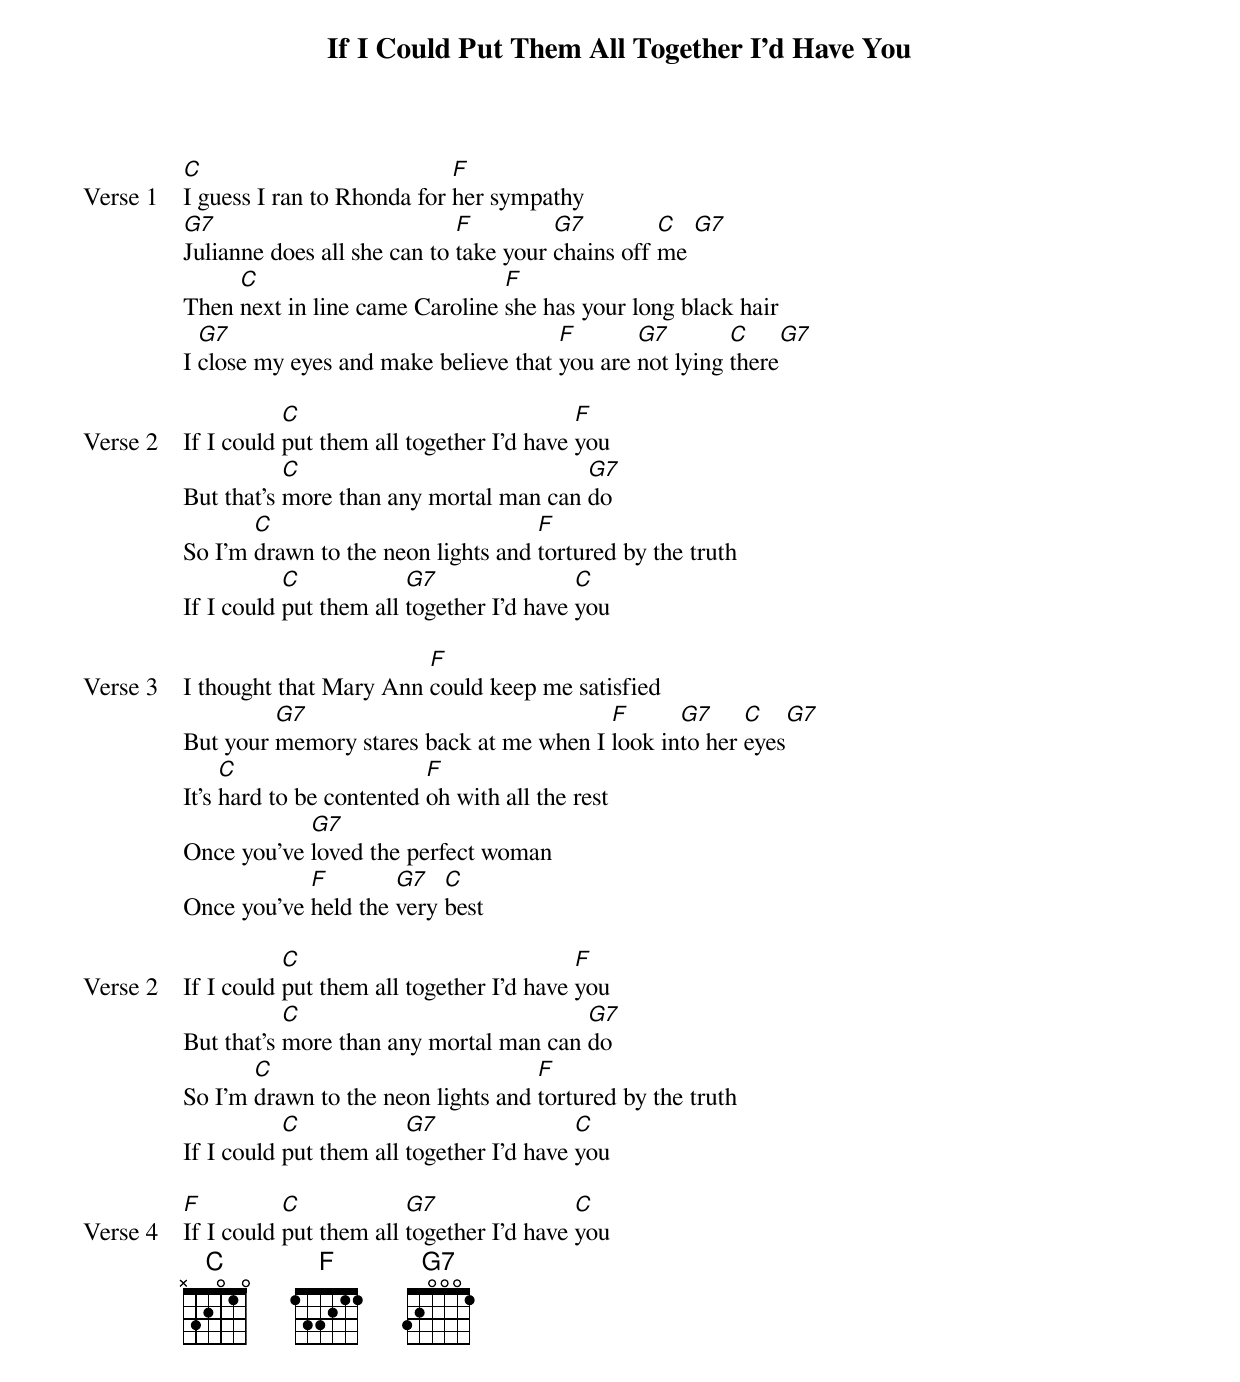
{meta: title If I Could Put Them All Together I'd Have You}
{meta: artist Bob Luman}
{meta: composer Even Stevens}
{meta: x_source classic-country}
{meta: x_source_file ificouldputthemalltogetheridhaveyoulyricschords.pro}
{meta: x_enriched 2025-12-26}

{start_of_verse: Verse 1}
[C]I guess I ran to Rhonda for [F]her sympathy
[G7]Julianne does all she can to [F]take your [G7]chains off [C]me [G7]
Then [C]next in line came Caroline [F]she has your long black hair
I [G7]close my eyes and make believe that [F]you are [G7]not lying [C]there[G7]
{end_of_verse}

{start_of_verse: Verse 2}
If I could [C]put them all together I'd have [F]you
But that's [C]more than any mortal man can [G7]do
So I'm [C]drawn to the neon lights and [F]tortured by the truth
If I could [C]put them all [G7]together I'd have [C]you
{end_of_verse}

{start_of_verse: Verse 3}
I thought that Mary Ann [F]could keep me satisfied
But your [G7]memory stares back at me when I [F]look in[G7]to her [C]eyes[G7]
It's [C]hard to be contented [F]oh with all the rest
Once you've [G7]loved the perfect woman
Once you've [F]held the [G7]very [C]best
{end_of_verse}

{start_of_verse: Verse 2}
If I could [C]put them all together I'd have [F]you
But that's [C]more than any mortal man can [G7]do
So I'm [C]drawn to the neon lights and [F]tortured by the truth
If I could [C]put them all [G7]together I'd have [C]you
{end_of_verse}

{start_of_verse: Verse 4}
[F]If I could [C]put them all [G7]together I'd have [C]you
{end_of_verse}
